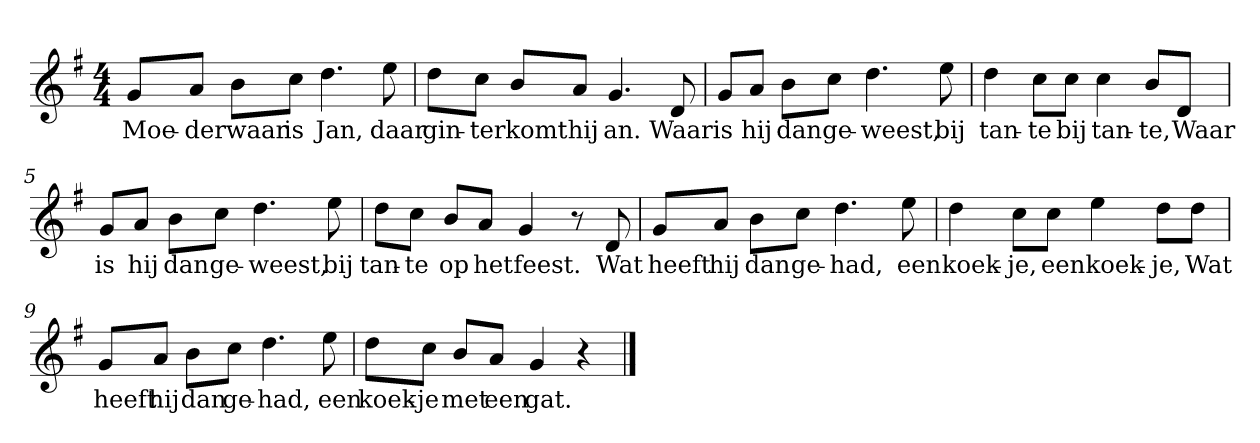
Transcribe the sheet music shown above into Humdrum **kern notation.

**kern	**text
*part1	*part1
*staff1	*staff1
*clefG2	*
*k[f#]	*
*G:	*
*M4/4	*
*MM120	*
=1	=1
8g/L	Moe-
8a/J	-der
8b\L	waar
8cc\J	is
4.dd	Jan,
8ee	daar
=2	=2
8dd\L	gin-
8cc\J	-ter
8b/L	komt
8a/J	hij
4.g	an.
8d	Waar
=3	=3
8g/L	is
8a/J	hij
8b\L	dan
8cc\J	ge-
4.dd	-weest,
8ee	bij
=4	=4
4dd	tan-
8cc\L	-te
8cc\J	bij
4cc	tan-
8b/L	-te,
8d/J	Waar
=5	=5
8g/L	is
8a/J	hij
8b\L	dan
8cc\J	ge-
4.dd	-weest,
8ee	bij
=6	=6
8dd\L	tan-
8cc\J	-te
8b/L	op
8a/J	het
4g	feest.
8r	.
8d	Wat
=7	=7
8g/L	heeft
8a/J	hij
8b\L	dan
8cc\J	ge-
4.dd	-had,
8ee	een
=8	=8
4dd	koek-
8cc\L	-je,
8cc\J	een
4ee	koek-
8dd\L	-je,
8dd\J	Wat
=9	=9
8g/L	heeft
8a/J	hij
8b\L	dan
8cc\J	ge-
4.dd	-had,
8ee	een
=10	=10
8dd\L	koek-
8cc\J	-je
8b/L	met
8a/J	een
4g	gat.
4r	.
==	==
*-	*-
